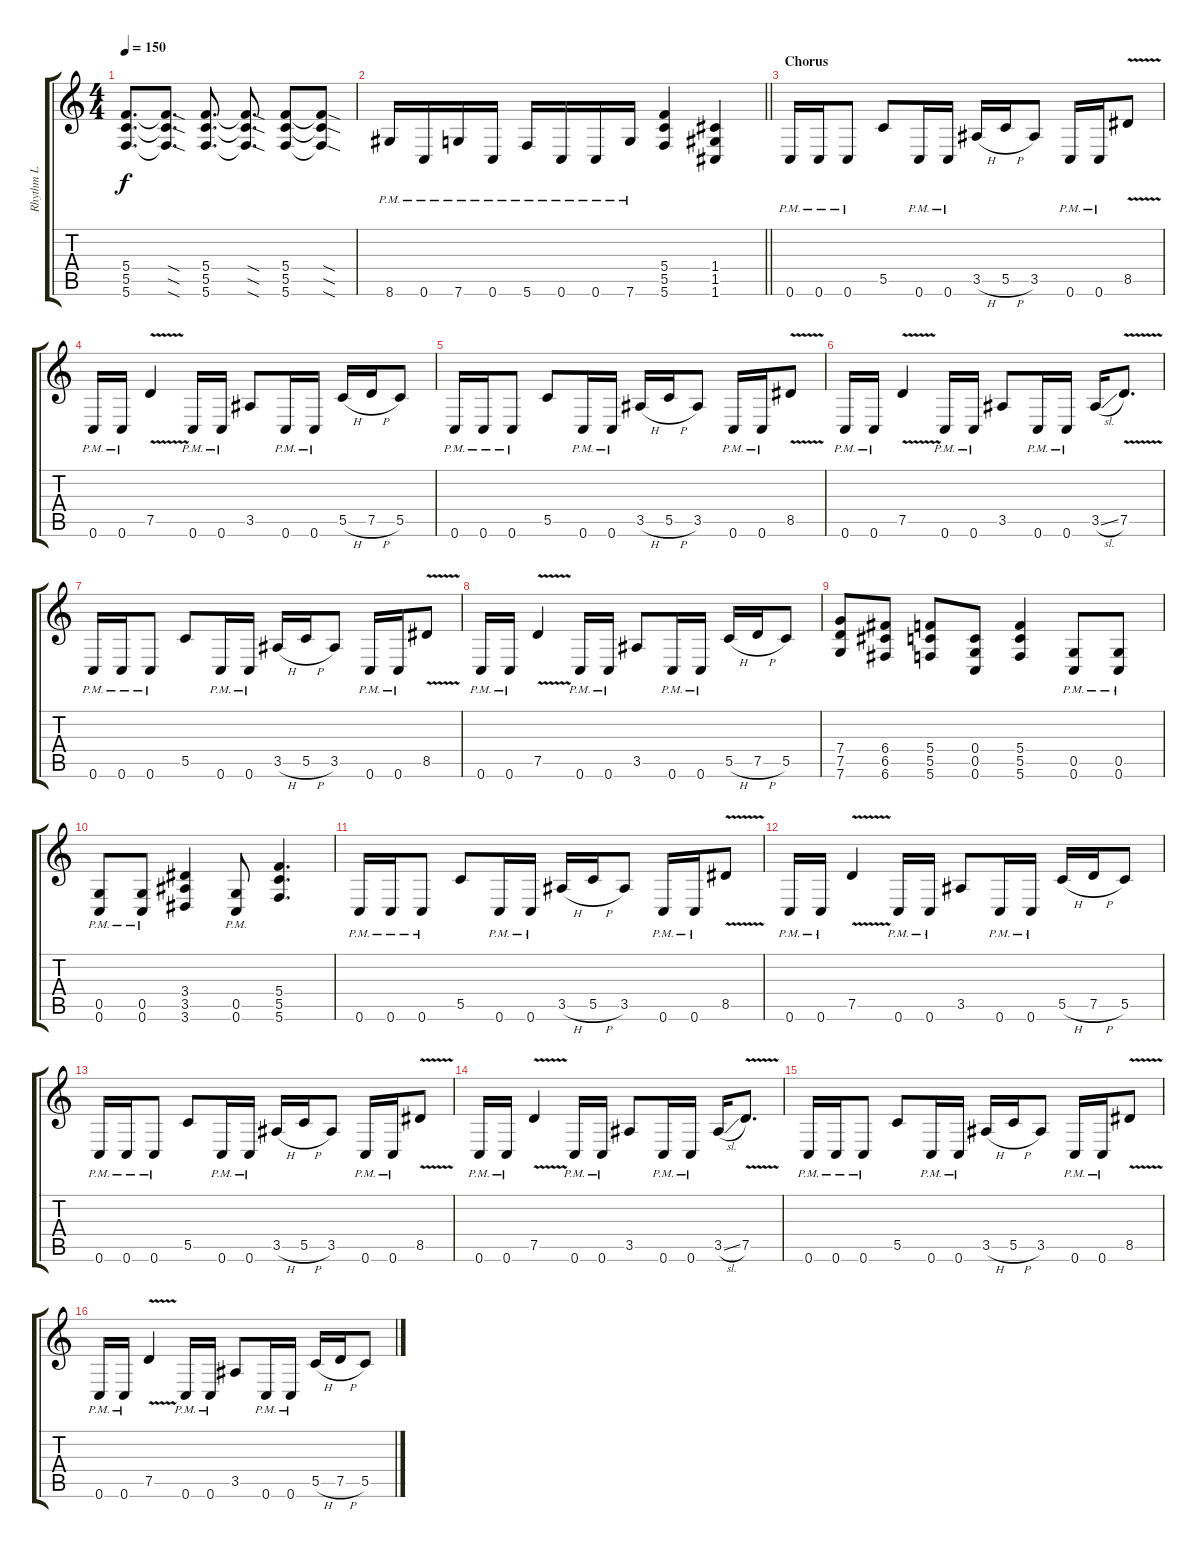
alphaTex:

\track ("Rhythm L" "Rhythm L") {instrument distortionguitar}
\staff {score tabs}
\tuning (D4 A3 F3 C3 G2 C2) {hide}
\ts (4 4)
\tempo 150
\clef g2
\ks c
(5.4 5.5 5.6).8{d dy f} (5.4{sod t} 5.5{sod t} 5.6{sod t}).8{d} (5.4 5.5 5.6).8{d} (5.4{sod t} 5.5{sod t} 5.6{sod t}).8{d} (5.4 5.5 5.6).8 (5.4{sod t} 5.5{sod t} 5.6{sod t}).8 |
\barLineRight lightlight
8.6{pm}.16 0.6{pm}.16 7.6{pm}.16 0.6{pm}.16 5.6{pm}.16 0.6{pm}.16 0.6{pm}.16 7.6{pm}.16 (5.4 5.5 5.6).4 (1.4 1.5 1.6).4 |
\section ("" "Chorus")
0.6{pm}.16 0.6{pm}.16 0.6{pm}.8 5.5.8 0.6{pm}.16 0.6{pm}.16 3.5{h}.16 5.5{h}.16 3.5.8 0.6{pm}.16 0.6{pm}.16 8.5{v}.8 |
0.6{pm}.16 0.6{pm}.16 7.5{v}.4 0.6{pm}.16 0.6{pm}.16 3.5.8 0.6{pm}.16 0.6{pm}.16 5.5{h}.16 7.5{h}.16 5.5.8 |
0.6{pm}.16 0.6{pm}.16 0.6{pm}.8 5.5.8 0.6{pm}.16 0.6{pm}.16 3.5{h}.16 5.5{h}.16 3.5.8 0.6{pm}.16 0.6{pm}.16 8.5{v}.8 |
0.6{pm}.16 0.6{pm}.16 7.5{v}.4 0.6{pm}.16 0.6{pm}.16 3.5.8 0.6{pm}.16 0.6{pm}.16 3.5{sl}.16 7.5{v}.8{d} |
0.6{pm}.16 0.6{pm}.16 0.6{pm}.8 5.5.8 0.6{pm}.16 0.6{pm}.16 3.5{h}.16 5.5{h}.16 3.5.8 0.6{pm}.16 0.6{pm}.16 8.5{v}.8 |
0.6{pm}.16 0.6{pm}.16 7.5{v}.4 0.6{pm}.16 0.6{pm}.16 3.5.8 0.6{pm}.16 0.6{pm}.16 5.5{h}.16 7.5{h}.16 5.5.8 |
(7.4 7.5 7.6).8 (6.4 6.5 6.6).8 (5.4 5.5 5.6).8 (0.4 0.5 0.6).8 (5.4 5.5 5.6).4 (0.5{pm} 0.6{pm}).8 (0.5{pm} 0.6{pm}).8 |
(0.5{pm} 0.6{pm}).8 (0.5{pm} 0.6{pm}).8 (3.4 3.5 3.6).4 (0.5{pm} 0.6{pm}).8 (5.4 5.5 5.6).4{d} |
0.6{pm}.16 0.6{pm}.16 0.6{pm}.8 5.5.8 0.6{pm}.16 0.6{pm}.16 3.5{h}.16 5.5{h}.16 3.5.8 0.6{pm}.16 0.6{pm}.16 8.5{v}.8 |
0.6{pm}.16 0.6{pm}.16 7.5{v}.4 0.6{pm}.16 0.6{pm}.16 3.5.8 0.6{pm}.16 0.6{pm}.16 5.5{h}.16 7.5{h}.16 5.5.8 |
0.6{pm}.16 0.6{pm}.16 0.6{pm}.8 5.5.8 0.6{pm}.16 0.6{pm}.16 3.5{h}.16 5.5{h}.16 3.5.8 0.6{pm}.16 0.6{pm}.16 8.5{v}.8 |
0.6{pm}.16 0.6{pm}.16 7.5{v}.4 0.6{pm}.16 0.6{pm}.16 3.5.8 0.6{pm}.16 0.6{pm}.16 3.5{sl}.16 7.5{v}.8{d} |
0.6{pm}.16 0.6{pm}.16 0.6{pm}.8 5.5.8 0.6{pm}.16 0.6{pm}.16 3.5{h}.16 5.5{h}.16 3.5.8 0.6{pm}.16 0.6{pm}.16 8.5{v}.8 |
0.6{pm}.16 0.6{pm}.16 7.5{v}.4 0.6{pm}.16 0.6{pm}.16 3.5.8 0.6{pm}.16 0.6{pm}.16 5.5{h}.16 7.5{h}.16 5.5.8
